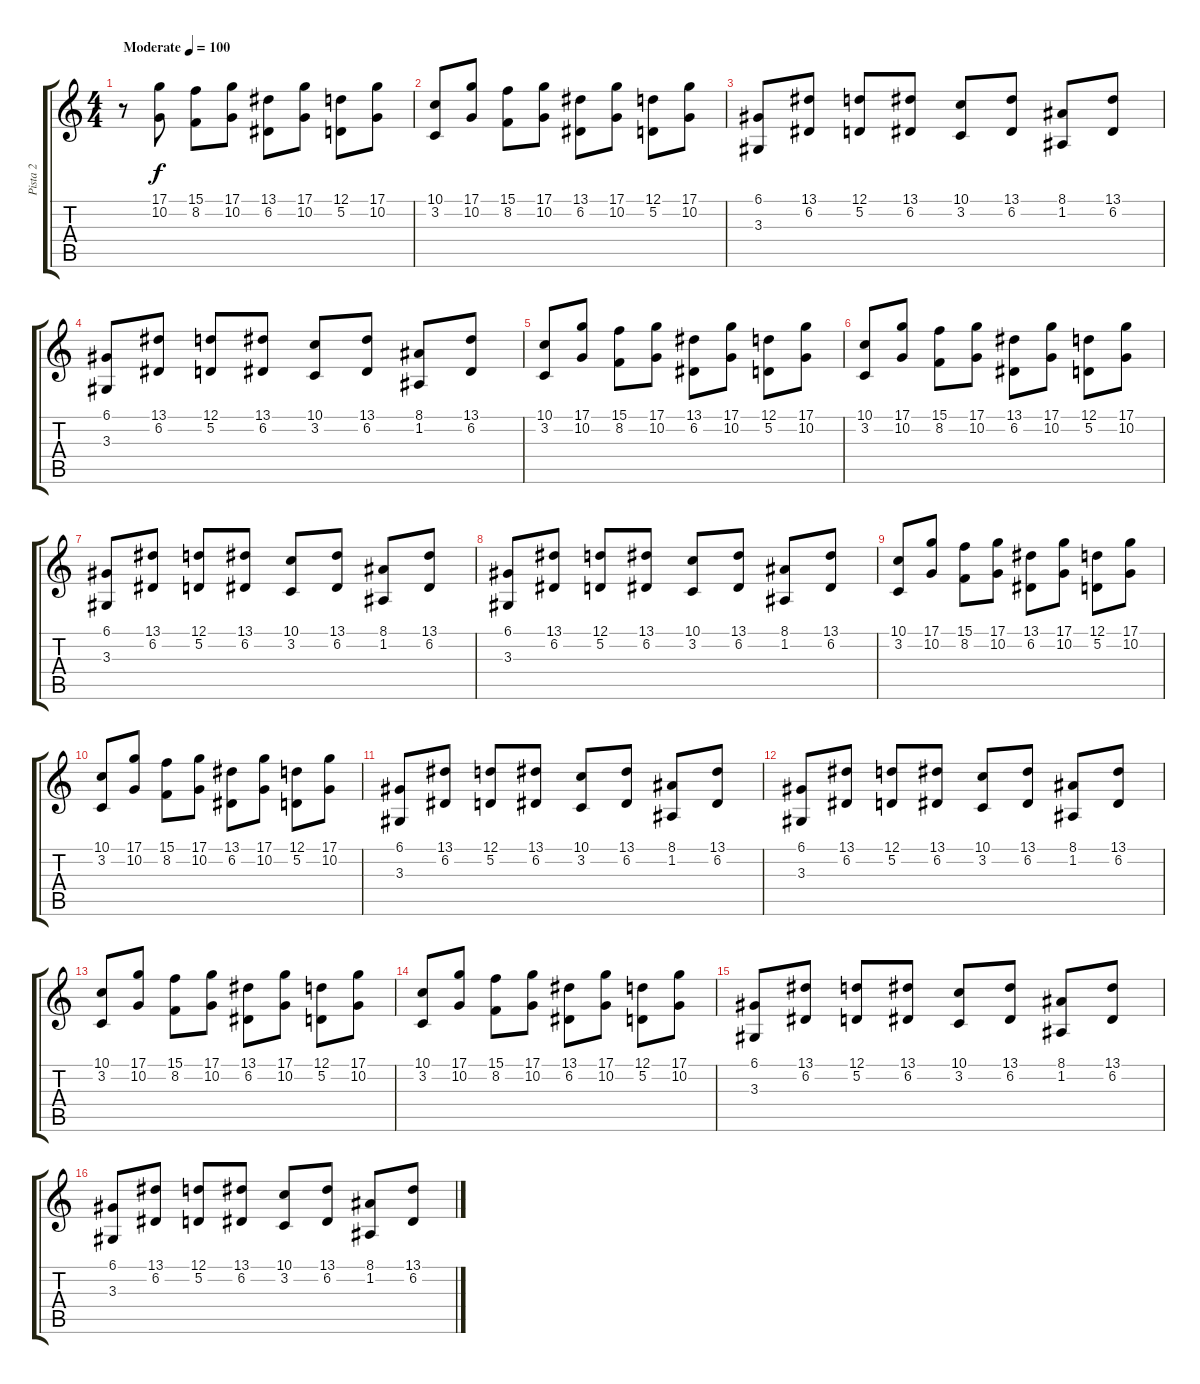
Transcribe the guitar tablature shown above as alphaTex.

\track ("Pista 2" "Pista 2") {instrument voiceoohs}
\staff {score tabs}
\tuning (D4 A3 F3 C3 G2 C2) {hide}
\ts (4 4)
\tempo (100 "Moderate")
\clef g2
\ks c
r.8{dy f instrument voiceoohs} (17.1 10.2).8 (15.1 8.2).8 (17.1 10.2).8 (13.1 6.2).8 (17.1 10.2).8 (12.1 5.2).8 (17.1 10.2).8 |
(10.1 3.2).8 (17.1 10.2).8 (15.1 8.2).8 (17.1 10.2).8 (13.1 6.2).8 (17.1 10.2).8 (12.1 5.2).8 (17.1 10.2).8 |
(6.1 3.3).8 (13.1 6.2).8 (12.1 5.2).8 (13.1 6.2).8 (10.1 3.2).8 (13.1 6.2).8 (8.1 1.2).8 (13.1 6.2).8 |
(6.1 3.3).8 (13.1 6.2).8 (12.1 5.2).8 (13.1 6.2).8 (10.1 3.2).8 (13.1 6.2).8 (8.1 1.2).8 (13.1 6.2).8 |
(10.1 3.2).8 (17.1 10.2).8 (15.1 8.2).8 (17.1 10.2).8 (13.1 6.2).8 (17.1 10.2).8 (12.1 5.2).8 (17.1 10.2).8 |
(10.1 3.2).8 (17.1 10.2).8 (15.1 8.2).8 (17.1 10.2).8 (13.1 6.2).8 (17.1 10.2).8 (12.1 5.2).8 (17.1 10.2).8 |
(6.1 3.3).8 (13.1 6.2).8 (12.1 5.2).8 (13.1 6.2).8 (10.1 3.2).8 (13.1 6.2).8 (8.1 1.2).8 (13.1 6.2).8 |
(6.1 3.3).8 (13.1 6.2).8 (12.1 5.2).8 (13.1 6.2).8 (10.1 3.2).8 (13.1 6.2).8 (8.1 1.2).8 (13.1 6.2).8 |
(10.1 3.2).8 (17.1 10.2).8 (15.1 8.2).8 (17.1 10.2).8 (13.1 6.2).8 (17.1 10.2).8 (12.1 5.2).8 (17.1 10.2).8 |
(10.1 3.2).8 (17.1 10.2).8 (15.1 8.2).8 (17.1 10.2).8 (13.1 6.2).8 (17.1 10.2).8 (12.1 5.2).8 (17.1 10.2).8 |
(6.1 3.3).8 (13.1 6.2).8 (12.1 5.2).8 (13.1 6.2).8 (10.1 3.2).8 (13.1 6.2).8 (8.1 1.2).8 (13.1 6.2).8 |
(6.1 3.3).8 (13.1 6.2).8 (12.1 5.2).8 (13.1 6.2).8 (10.1 3.2).8 (13.1 6.2).8 (8.1 1.2).8 (13.1 6.2).8 |
(10.1 3.2).8 (17.1 10.2).8 (15.1 8.2).8 (17.1 10.2).8 (13.1 6.2).8 (17.1 10.2).8 (12.1 5.2).8 (17.1 10.2).8 |
(10.1 3.2).8 (17.1 10.2).8 (15.1 8.2).8 (17.1 10.2).8 (13.1 6.2).8 (17.1 10.2).8 (12.1 5.2).8 (17.1 10.2).8 |
(6.1 3.3).8 (13.1 6.2).8 (12.1 5.2).8 (13.1 6.2).8 (10.1 3.2).8 (13.1 6.2).8 (8.1 1.2).8 (13.1 6.2).8 |
(6.1 3.3).8 (13.1 6.2).8 (12.1 5.2).8 (13.1 6.2).8 (10.1 3.2).8 (13.1 6.2).8 (8.1 1.2).8 (13.1 6.2).8
